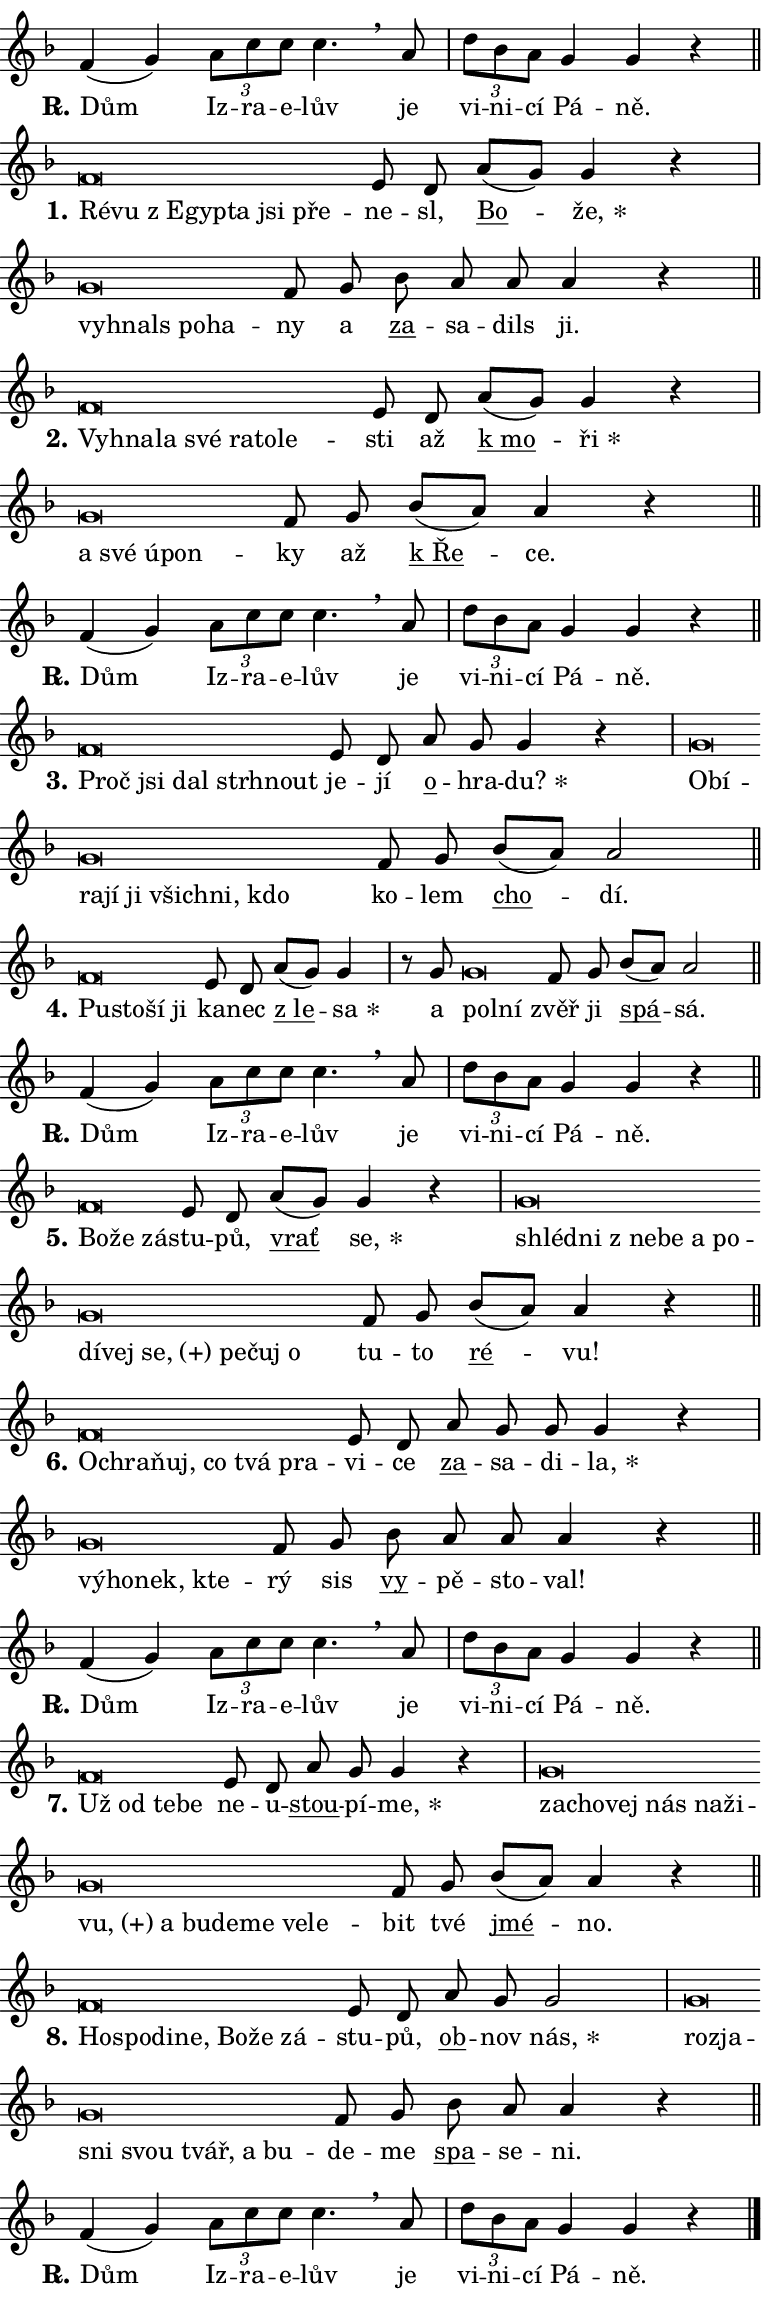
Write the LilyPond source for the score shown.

\version "2.24.0"
\header { tagline = "" }
\paper {
  indent = 0\cm
  top-margin = 0\cm
  right-margin = 0.13\cm % to fit lyric hyphens
  bottom-margin = 0\cm
  left-margin = 0\cm
  paper-width = 13\cm
  page-breaking = #ly:one-page-breaking
  system-system-spacing.basic-distance = #11
  score-system-spacing.basic-distance = #11
  ragged-last = ##f
}


%% Author: Thomas Morley
%% https://lists.gnu.org/archive/html/lilypond-user/2020-05/msg00002.html
#(define (line-position grob)
"Returns position of @var[grob} in current system:
   @code{'start}, if at first time-step
   @code{'end}, if at last time-step
   @code{'middle} otherwise
"
  (let* ((col (ly:item-get-column grob))
         (ln (ly:grob-object col 'left-neighbor))
         (rn (ly:grob-object col 'right-neighbor))
         (col-to-check-left (if (ly:grob? ln) ln col))
         (col-to-check-right (if (ly:grob? rn) rn col))
         (break-dir-left
           (and
             (ly:grob-property col-to-check-left 'non-musical #f)
             (ly:item-break-dir col-to-check-left)))
         (break-dir-right
           (and
             (ly:grob-property col-to-check-right 'non-musical #f)
             (ly:item-break-dir col-to-check-right))))
        (cond ((eqv? 1 break-dir-left) 'start)
              ((eqv? -1 break-dir-right) 'end)
              (else 'middle))))

#(define (tranparent-at-line-position vctor)
  (lambda (grob)
  "Relying on @code{line-position} select the relevant enry from @var{vctor}.
Used to determine transparency,"
    (case (line-position grob)
      ((end) (not (vector-ref vctor 0)))
      ((middle) (not (vector-ref vctor 1)))
      ((start) (not (vector-ref vctor 2))))))

noteHeadBreakVisibility =
#(define-music-function (break-visibility)(vector?)
"Makes @code{NoteHead}s transparent relying on @var{break-visibility}"
#{
  \override NoteHead.transparent =
    #(tranparent-at-line-position break-visibility)
#})

#(define delete-ledgers-for-transparent-note-heads
  (lambda (grob)
    "Reads whether a @code{NoteHead} is transparent.
If so this @code{NoteHead} is removed from @code{'note-heads} from
@var{grob}, which is supposed to be @code{LedgerLineSpanner}.
As a result ledgers are not printed for this @code{NoteHead}"
    (let* ((nhds-array (ly:grob-object grob 'note-heads))
           (nhds-list
             (if (ly:grob-array? nhds-array)
                 (ly:grob-array->list nhds-array)
                 '()))
           ;; Relies on the transparent-property being done before
           ;; Staff.LedgerLineSpanner.after-line-breaking is executed.
           ;; This is fragile ...
           (to-keep
             (remove
               (lambda (nhd)
                 (ly:grob-property nhd 'transparent #f))
               nhds-list)))
      ;; TODO find a better method to iterate over grob-arrays, similiar
      ;; to filter/remove etc for lists
      ;; For now rebuilt from scratch
      (set! (ly:grob-object grob 'note-heads)  '())
      (for-each
        (lambda (nhd)
          (ly:pointer-group-interface::add-grob grob 'note-heads nhd))
        to-keep))))

squashNotes = {
  \override NoteHead.X-extent = #'(-0.2 . 0.2)
  \override NoteHead.Y-extent = #'(-0.75 . 0)
  \override NoteHead.stencil =
    #(lambda (grob)
       (let ((pos (ly:grob-property grob 'staff-position)))
         (begin
           (if (< pos -7) (display "ERROR: Lower brevis then expected\n") (display ""))
           (if (<= pos -6) ly:text-interface::print ly:note-head::print))))
}
unSquashNotes = {
  \revert NoteHead.X-extent
  \revert NoteHead.Y-extent
  \revert NoteHead.stencil
}

hideNotes = \noteHeadBreakVisibility #begin-of-line-visible
unHideNotes = \noteHeadBreakVisibility #all-visible

% work-around for resetting accidentals
% https://lilypond.org/doc/v2.23/Documentation/notation/displaying-rhythms#unmetered-music
cadenzaMeasure = {
  \cadenzaOff
  \partial 1024 s1024
  \cadenzaOn
}

#(define-markup-command (accent layout props text) (markup?)
  "Underline accented syllable"
  (interpret-markup layout props
    #{\markup \override #'(offset . 4.3) \underline { #text }#}))

responsum = \markup \concat {
  "R" \hspace #-1.05 \path #0.1 #'((moveto 0 0.07) (lineto 0.9 0.8)) \hspace #0.05 "."
}

spaceSize = #0.6828661417322834 % exact space size for TeX Gyre Schola

\layout {
  \context {
    \Staff
    \remove "Time_signature_engraver"
    \override LedgerLineSpanner.after-line-breaking = #delete-ledgers-for-transparent-note-heads
  }
  \context {
    \Lyrics {
      \override LyricSpace.minimum-distance = \spaceSize
      \override LyricText.font-name = #"TeX Gyre Schola"
      \override LyricText.font-size = 1
      \override StanzaNumber.font-name = #"TeX Gyre Schola Bold"
      \override StanzaNumber.font-size = 1
    }
  }
  \context {
    \Score 
    \override NoteHead.text =
      #(lambda (grob) 
        (let ((pos (ly:grob-property grob 'staff-position)))
          #{\markup {
            \combine
              \halign #-0.55 \raise #(if (= pos -6) 0 0.5) \override #'(thickness . 2) \draw-line #'(3.2 . 0)
              \musicglyph "noteheads.sM1"
          }#}))
  }
}

% magnetic-lyrics.ily
%
%   written by
%     Jean Abou Samra <jean@abou-samra.fr>
%     Werner Lemberg <wl@gnu.org>
%
%   adapted by
%     Jiri Hon <jiri.hon@gmail.com>
%
% Version 2022-Apr-15

% https://www.mail-archive.com/lilypond-user@gnu.org/msg149350.html

#(define (Left_hyphen_pointer_engraver context)
   "Collect syllable-hyphen-syllable occurrences in lyrics and store
them in properties.  This engraver only looks to the left.  For
example, if the lyrics input is @code{foo -- bar}, it does the
following.

@itemize @bullet
@item
Set the @code{text} property of the @code{LyricHyphen} grob between
@q{foo} and @q{bar} to @code{foo}.

@item
Set the @code{left-hyphen} property of the @code{LyricText} grob with
text @q{foo} to the @code{LyricHyphen} grob between @q{foo} and
@q{bar}.
@end itemize

Use this auxiliary engraver in combination with the
@code{lyric-@/text::@/apply-@/magnetic-@/offset!} hook."
   (let ((hyphen #f)
         (text #f))
     (make-engraver
      (acknowledgers
       ((lyric-syllable-interface engraver grob source-engraver)
        (set! text grob)))
      (end-acknowledgers
       ((lyric-hyphen-interface engraver grob source-engraver)
        ;(when (not (grob::has-interface grob 'lyric-space-interface))
          (set! hyphen grob)));)
      ((stop-translation-timestep engraver)
       (when (and text hyphen)
         (ly:grob-set-object! text 'left-hyphen hyphen))
       (set! text #f)
       (set! hyphen #f)))))

#(define (lyric-text::apply-magnetic-offset! grob)
   "If the space between two syllables is less than the value in
property @code{LyricText@/.details@/.squash-threshold}, move the right
syllable to the left so that it gets concatenated with the left
syllable.

Use this function as a hook for
@code{LyricText@/.after-@/line-@/breaking} if the
@code{Left_@/hyphen_@/pointer_@/engraver} is active."
   (let ((hyphen (ly:grob-object grob 'left-hyphen #f)))
     (when hyphen
       (let ((left-text (ly:spanner-bound hyphen LEFT)))
         (when (grob::has-interface left-text 'lyric-syllable-interface)
           (let* ((common (ly:grob-common-refpoint grob left-text X))
                  (this-x-ext (ly:grob-extent grob common X))
                  (left-x-ext
                   (begin
                     ;; Trigger magnetism for left-text.
                     (ly:grob-property left-text 'after-line-breaking)
                     (ly:grob-extent left-text common X)))
                  ;; `delta` is the gap width between two syllables.
                  (delta (- (interval-start this-x-ext)
                            (interval-end left-x-ext)))
                  (details (ly:grob-property grob 'details))
                  (threshold (assoc-get 'squash-threshold details 0.2)))
             (when (< delta threshold)
               (let* (;; We have to manipulate the input text so that
                      ;; ligatures crossing syllable boundaries are not
                      ;; disabled.  For languages based on the Latin
                      ;; script this is essentially a beautification.
                      ;; However, for non-Western scripts it can be a
                      ;; necessity.
                      (lt (ly:grob-property left-text 'text))
                      (rt (ly:grob-property grob 'text))
                      (is-space (grob::has-interface hyphen 'lyric-space-interface))
                      (space (if is-space " " ""))
                      (extra-delta (if is-space spaceSize 0))
                      ;; Append new syllable.
                      (ltrt-space (if (and (string? lt) (string? rt))
                                (string-append lt space rt)
                                (make-concat-markup (list lt space rt))))
                      ;; Right-align `ltrt` to the right side.
                      (ltrt-space-markup (grob-interpret-markup
                               grob
                               (make-translate-markup
                                (cons (interval-length this-x-ext) 0)
                                (make-right-align-markup ltrt-space)))))
                 (begin
                   ;; Don't print `left-text`.
                   (ly:grob-set-property! left-text 'stencil #f)
                   ;; Set text and stencil (which holds all collected
                   ;; syllables so far) and shift it to the left.
                   (ly:grob-set-property! grob 'text ltrt-space)
                   (ly:grob-set-property! grob 'stencil ltrt-space-markup)
                   (ly:grob-translate-axis! grob (- (- delta extra-delta)) X))))))))))


#(define (lyric-hyphen::displace-bounds-first grob)
   ;; Make very sure this callback isn't triggered too early.
   (let ((left (ly:spanner-bound grob LEFT))
         (right (ly:spanner-bound grob RIGHT)))
     (ly:grob-property left 'after-line-breaking)
     (ly:grob-property right 'after-line-breaking)
     (ly:lyric-hyphen::print grob)))

squashThreshold = #0.4

\layout {
  \context {
    \Lyrics
    \consists #Left_hyphen_pointer_engraver
    \override LyricText.after-line-breaking =
      #lyric-text::apply-magnetic-offset!
    \override LyricHyphen.stencil = #lyric-hyphen::displace-bounds-first
    \override LyricText.details.squash-threshold = \squashThreshold
    \override LyricHyphen.minimum-distance = 0
    \override LyricHyphen.minimum-length = \squashThreshold
  }
}

squashText = \override LyricText.details.squash-threshold = 9999
unSquashText = \override LyricText.details.squash-threshold = \squashThreshold

leftText = \override LyricText.self-alignment-X = #LEFT
unLeftText = \revert LyricText.self-alignment-X

starOffset = #(lambda (grob) 
                (let ((x_offset (ly:self-alignment-interface::aligned-on-x-parent grob)))
                  (if (= x_offset 0) 0 (+ x_offset 1.2))))

star = #(define-music-function (syllable)(string?)
"Append star separator at the end of a syllable"
#{
  \once \override LyricText.X-offset = #starOffset
  \lyricmode { \markup {
    #syllable
    \override #'((font-name . "TeX Gyre Schola Bold")) \hspace #0.2 \lower #0.65 \larger "*"
  } }
#})

starAccent = #(define-music-function (syllable)(string?)
"Append star separator at the end of a syllable and make accent"
#{
  \once \override LyricText.X-offset = #starOffset
  \lyricmode { \markup {
    \accent #syllable
    \override #'((font-name . "TeX Gyre Schola Bold")) \hspace #0.2 \lower #0.65 \larger "*"
  } }
#})

breath = #(define-music-function (syllable)(string?)
"Append breathing indicator at the end of a syllable"
#{
  \lyricmode { \markup { #syllable "+" } }
#})

optionalBreath = #(define-music-function (syllable)(string?)
"Append optional breathing indicator at the end of a syllable"
#{
  \lyricmode { \markup { #syllable "(+)" } }
#})


\score {
    <<
        \new Voice = "melody" { \cadenzaOn \key f \major \relative { f'4( g) \bar "" \tuplet 3/2 {a8[c c] } c4. \breathe \bar "" a8 \cadenzaMeasure \bar "|" \tuplet 3/2 {d8[bes a] } \bar "" g4 g r \cadenzaMeasure \bar "||" \break } }
        \new Lyrics \lyricsto "melody" { \lyricmode { \set stanza = \responsum
Dům Iz -- ra -- e -- lův je vi -- ni -- cí Pá -- ně. } }
    >>
    \layout {}
}

\score {
    <<
        \new Voice = "melody" { \cadenzaOn \key f \major \relative { \squashNotes f'\breve*1/16 \hideNotes \breve*1/16 \bar "" \breve*1/16 \bar "" \breve*1/16 \bar "" \breve*1/16 \bar "" \breve*1/16 \breve*1/16 \bar "" \unHideNotes \unSquashNotes e8 d \bar "" a'[( g)] g4 r \cadenzaMeasure \bar "|" \squashNotes g\breve*1/16 \hideNotes \breve*1/16 \bar "" \breve*1/16 \breve*1/16 \bar "" \unHideNotes \unSquashNotes f8 g \bar "" bes a a a4 r \cadenzaMeasure \bar "||" \break } }
        \new Lyrics \lyricsto "melody" { \lyricmode { \set stanza = "1."
\leftText Ré -- \squashText vu "z E" -- gyp -- ta jsi pře -- \unLeftText \unSquashText ne -- sl, \markup \accent Bo -- \star že, \leftText vy -- \squashText hnals po -- ha -- \unLeftText \unSquashText ny a \markup \accent za -- sa -- dils ji. } }
    >>
    \layout {}
}

\score {
    <<
        \new Voice = "melody" { \cadenzaOn \key f \major \relative { \squashNotes f'\breve*1/16 \hideNotes \breve*1/16 \bar "" \breve*1/16 \bar "" \breve*1/16 \bar "" \breve*1/16 \bar "" \breve*1/16 \breve*1/16 \bar "" \unHideNotes \unSquashNotes e8 d \bar "" a'[( g)] g4 r \cadenzaMeasure \bar "|" \squashNotes g\breve*1/16 \hideNotes \breve*1/16 \bar "" \breve*1/16 \breve*1/16 \bar "" \unHideNotes \unSquashNotes f8 g \bar "" bes[( a)] a4 r \cadenzaMeasure \bar "||" \break } }
        \new Lyrics \lyricsto "melody" { \lyricmode { \set stanza = "2."
\leftText Vy -- \squashText hna -- la své ra -- to -- le -- \unLeftText \unSquashText sti až \markup \accent "k mo" -- \star ři \leftText a \squashText své ú -- pon -- \unLeftText \unSquashText ky až \markup \accent "k Ře" -- ce. } }
    >>
    \layout {}
}

\score {
    <<
        \new Voice = "melody" { \cadenzaOn \key f \major \relative { f'4( g) \bar "" \tuplet 3/2 {a8[c c] } c4. \breathe \bar "" a8 \cadenzaMeasure \bar "|" \tuplet 3/2 {d8[bes a] } \bar "" g4 g r \cadenzaMeasure \bar "||" \break } }
        \new Lyrics \lyricsto "melody" { \lyricmode { \set stanza = \responsum
Dům Iz -- ra -- e -- lův je vi -- ni -- cí Pá -- ně. } }
    >>
    \layout {}
}

\score {
    <<
        \new Voice = "melody" { \cadenzaOn \key f \major \relative { \squashNotes f'\breve*1/16 \hideNotes \breve*1/16 \bar "" \breve*1/16 \bar "" \breve*1/16 \breve*1/16 \bar "" \unHideNotes \unSquashNotes e8 d \bar "" a' g g4 r \cadenzaMeasure \bar "|" \squashNotes g\breve*1/16 \hideNotes \breve*1/16 \bar "" \breve*1/16 \bar "" \breve*1/16 \bar "" \breve*1/16 \bar "" \breve*1/16 \bar "" \breve*1/16 \breve*1/16 \bar "" \unHideNotes \unSquashNotes f8 g \bar "" bes[( a)] a2 \cadenzaMeasure \bar "||" \break } }
        \new Lyrics \lyricsto "melody" { \lyricmode { \set stanza = "3."
\leftText Proč \squashText jsi dal strh -- nout \unLeftText \unSquashText je -- jí \markup \accent o -- hra -- \star du? \leftText O -- \squashText bí -- ra -- jí ji všich -- ni, kdo \unLeftText \unSquashText ko -- lem \markup \accent cho -- dí. } }
    >>
    \layout {}
}

\score {
    <<
        \new Voice = "melody" { \cadenzaOn \key f \major \relative { \squashNotes f'\breve*1/16 \hideNotes \breve*1/16 \bar "" \breve*1/16 \breve*1/16 \bar "" \unHideNotes \unSquashNotes e8 d \bar "" a'[( g)] g4 \cadenzaMeasure \bar "|" r8 g8 \squashNotes g\breve*1/16 \hideNotes \breve*1/16 \bar "" \unHideNotes \unSquashNotes f8 g \bar "" bes[( a)] a2 \cadenzaMeasure \bar "||" \break } }
        \new Lyrics \lyricsto "melody" { \lyricmode { \set stanza = "4."
\leftText Pu -- \squashText sto -- ší ji \unLeftText \unSquashText ka -- nec \markup \accent "z le" -- \star sa a \leftText pol -- \squashText ní \unLeftText \unSquashText zvěř ji \markup \accent spá -- sá. } }
    >>
    \layout {}
}

\score {
    <<
        \new Voice = "melody" { \cadenzaOn \key f \major \relative { f'4( g) \bar "" \tuplet 3/2 {a8[c c] } c4. \breathe \bar "" a8 \cadenzaMeasure \bar "|" \tuplet 3/2 {d8[bes a] } \bar "" g4 g r \cadenzaMeasure \bar "||" \break } }
        \new Lyrics \lyricsto "melody" { \lyricmode { \set stanza = \responsum
Dům Iz -- ra -- e -- lův je vi -- ni -- cí Pá -- ně. } }
    >>
    \layout {}
}

\score {
    <<
        \new Voice = "melody" { \cadenzaOn \key f \major \relative { \squashNotes f'\breve*1/16 \hideNotes \breve*1/16 \breve*1/16 \bar "" \unHideNotes \unSquashNotes e8 d \bar "" a'[( g)] g4 r \cadenzaMeasure \bar "|" \squashNotes g\breve*1/16 \hideNotes \breve*1/16 \bar "" \breve*1/16 \bar "" \breve*1/16 \bar "" \breve*1/16 \bar "" \breve*1/16 \bar "" \breve*1/16 \bar "" \breve*1/16 \bar "" \breve*1/16 \bar "" \breve*1/16 \bar "" \breve*1/16 \breve*1/16 \bar "" \unHideNotes \unSquashNotes f8 g \bar "" bes[( a)] a4 r \cadenzaMeasure \bar "||" \break } }
        \new Lyrics \lyricsto "melody" { \lyricmode { \set stanza = "5."
\leftText Bo -- \squashText že zá -- \unLeftText \unSquashText stu -- pů, \markup \accent vrať \star se, \leftText shléd -- \squashText ni "z ne" -- be a po -- dí -- vej \optionalBreath se, pe -- čuj o \unLeftText \unSquashText tu -- to \markup \accent ré -- vu! } }
    >>
    \layout {}
}

\score {
    <<
        \new Voice = "melody" { \cadenzaOn \key f \major \relative { \squashNotes f'\breve*1/16 \hideNotes \breve*1/16 \bar "" \breve*1/16 \bar "" \breve*1/16 \bar "" \breve*1/16 \breve*1/16 \bar "" \unHideNotes \unSquashNotes e8 d \bar "" a' g g g4 r \cadenzaMeasure \bar "|" \squashNotes g\breve*1/16 \hideNotes \breve*1/16 \bar "" \breve*1/16 \breve*1/16 \bar "" \unHideNotes \unSquashNotes f8 g \bar "" bes a a a4 r \cadenzaMeasure \bar "||" \break } }
        \new Lyrics \lyricsto "melody" { \lyricmode { \set stanza = "6."
\leftText O -- \squashText chra -- ňuj, co tvá pra -- \unLeftText \unSquashText vi -- ce \markup \accent za -- sa -- di -- \star la, \leftText vý -- \squashText ho -- nek, kte -- \unLeftText \unSquashText rý sis \markup \accent vy -- pě -- sto -- val! } }
    >>
    \layout {}
}

\score {
    <<
        \new Voice = "melody" { \cadenzaOn \key f \major \relative { f'4( g) \bar "" \tuplet 3/2 {a8[c c] } c4. \breathe \bar "" a8 \cadenzaMeasure \bar "|" \tuplet 3/2 {d8[bes a] } \bar "" g4 g r \cadenzaMeasure \bar "||" \break } }
        \new Lyrics \lyricsto "melody" { \lyricmode { \set stanza = \responsum
Dům Iz -- ra -- e -- lův je vi -- ni -- cí Pá -- ně. } }
    >>
    \layout {}
}

\score {
    <<
        \new Voice = "melody" { \cadenzaOn \key f \major \relative { \squashNotes f'\breve*1/16 \hideNotes \breve*1/16 \bar "" \breve*1/16 \breve*1/16 \bar "" \unHideNotes \unSquashNotes e8 d \bar "" a' g g4 r \cadenzaMeasure \bar "|" \squashNotes g\breve*1/16 \hideNotes \breve*1/16 \bar "" \breve*1/16 \bar "" \breve*1/16 \bar "" \breve*1/16 \bar "" \breve*1/16 \bar "" \breve*1/16 \bar "" \breve*1/16 \bar "" \breve*1/16 \bar "" \breve*1/16 \bar "" \breve*1/16 \bar "" \breve*1/16 \breve*1/16 \bar "" \unHideNotes \unSquashNotes f8 g \bar "" bes[( a)] a4 r \cadenzaMeasure \bar "||" \break } }
        \new Lyrics \lyricsto "melody" { \lyricmode { \set stanza = "7."
\leftText Už \squashText od te -- be \unLeftText \unSquashText ne -- u -- \markup \accent stou -- pí -- \star me, \leftText za -- \squashText cho -- vej nás na -- ži -- \optionalBreath vu, a bu -- de -- me ve -- le -- \unLeftText \unSquashText bit tvé \markup \accent jmé -- no. } }
    >>
    \layout {}
}

\score {
    <<
        \new Voice = "melody" { \cadenzaOn \key f \major \relative { \squashNotes f'\breve*1/16 \hideNotes \breve*1/16 \bar "" \breve*1/16 \bar "" \breve*1/16 \bar "" \breve*1/16 \bar "" \breve*1/16 \breve*1/16 \bar "" \unHideNotes \unSquashNotes e8 d \bar "" a' g g2 \cadenzaMeasure \bar "|" \squashNotes g\breve*1/16 \hideNotes \breve*1/16 \bar "" \breve*1/16 \bar "" \breve*1/16 \bar "" \breve*1/16 \bar "" \breve*1/16 \breve*1/16 \bar "" \unHideNotes \unSquashNotes f8 g \bar "" bes a a4 r \cadenzaMeasure \bar "||" \break } }
        \new Lyrics \lyricsto "melody" { \lyricmode { \set stanza = "8."
\leftText Ho -- \squashText spo -- di -- ne, Bo -- že zá -- \unLeftText \unSquashText stu -- pů, \markup \accent ob -- nov \star nás, \leftText roz -- \squashText ja -- sni svou tvář, a bu -- \unLeftText \unSquashText de -- me \markup \accent spa -- se -- ni. } }
    >>
    \layout {}
}

\score {
    <<
        \new Voice = "melody" { \cadenzaOn \key f \major \relative { f'4( g) \bar "" \tuplet 3/2 {a8[c c] } c4. \breathe \bar "" a8 \cadenzaMeasure \bar "|" \tuplet 3/2 {d8[bes a] } \bar "" g4 g r \cadenzaMeasure \bar "||" \break } \bar "|." }
        \new Lyrics \lyricsto "melody" { \lyricmode { \set stanza = \responsum
Dům Iz -- ra -- e -- lův je vi -- ni -- cí Pá -- ně. } }
    >>
    \layout {}
}
